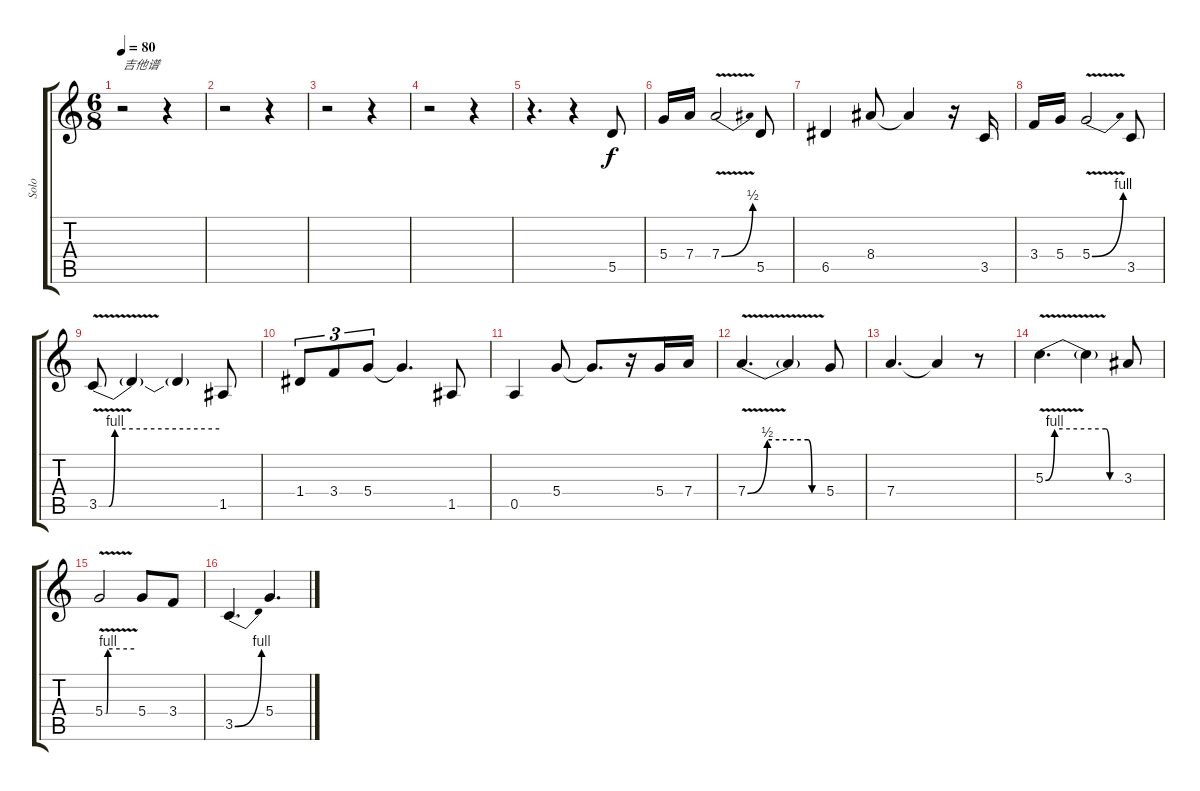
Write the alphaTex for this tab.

\track ("Solo" "Solo") {instrument overdrivenguitar}
\staff {score tabs}
\tuning (E4 B3 G3 D3 A2 E2) {hide}
\ts (6 8)
\tempo 80
\clef g2
\ks c
r.2{txt "吉他谱" dy f instrument overdrivenguitar} r.4 |
r.2 r.4 |
r.2 r.4 |
r.2 r.4 |
r.4{d} r.4 5.5.8 |
5.4.16 7.4.16 7.4{be (bend 0 0 60 2) v}.2 5.5.8 |
6.5.4 8.4.8 8.4{t}.4 r.16 3.5.16 |
3.4.16 5.4.16 5.4{be (bend 0 0 60 4) v}.2 3.5.8 |
3.5{be (custom 0 0 5 0 8 4 60 4) v}.8 3.5{t}.4 3.5{t}.4 1.5.8 |
1.4.8{tu (3 2)} 3.4.8{tu (3 2)} 5.4.8{tu (3 2)} 5.4{t}.4{d} 1.5.8 |
0.5.4 5.4.8 5.4{t}.8{d} r.16 5.4.16 7.4.16 |
7.4{be (custom 0 0 15 2 46 2 49 0 60 0) v}.4{d} 7.4{t}.4 5.4.8 |
7.4.4{d} 7.4{t}.4 r.8 |
5.3{be (custom 0 0 7 4 46 4 49 0 60 0) v}.4{d} 5.3{t}.4 3.3.8 |
5.4{be (custom 0 0 3 0 6 4 60 4) v}.2 5.4.8 3.4.8 |
3.5{be (bend 0 0 60 4)}.4{d} 5.4.4{d}
